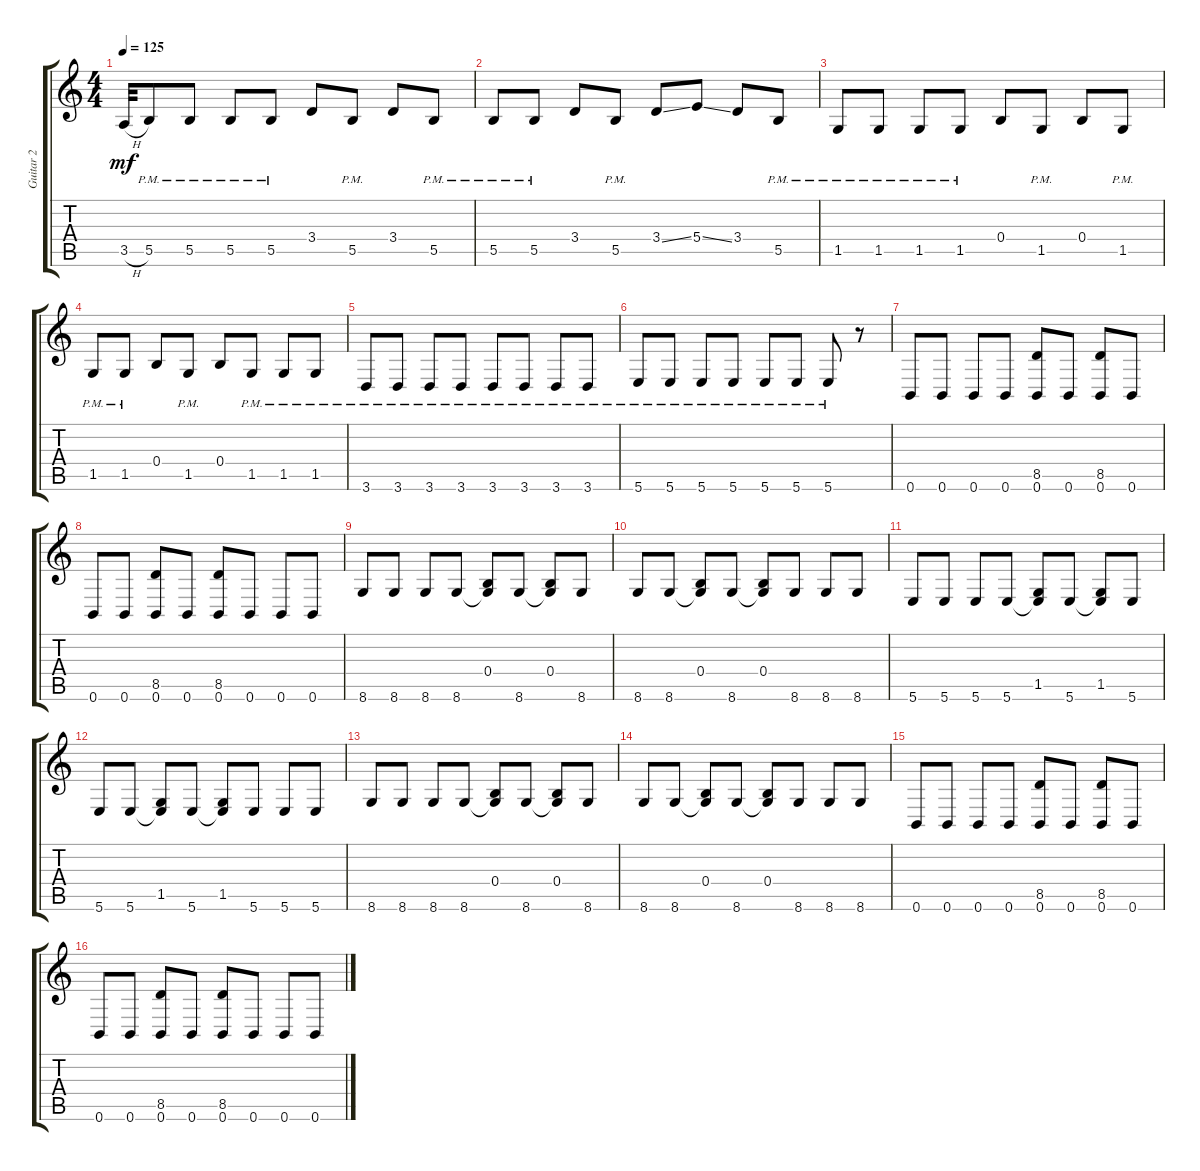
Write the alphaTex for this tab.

\track ("Guitar 2" "Guitar 2") {instrument distortionguitar}
\staff {score tabs}
\tuning (Db4 Ab3 E3 B2 Gb2 B1) {hide}
\ts (4 4)
\tempo 125
\clef g2
\ks c
3.5{h}.32{dy mf} 5.5{pm}.8 5.5{pm}.8 5.5{pm}.8 5.5{pm}.8 3.4.8 5.5{pm}.8 3.4.8 5.5{pm}.8 |
5.5{pm}.8 5.5{pm}.8 3.4.8 5.5{pm}.8 3.4{ss}.8 5.4{ss}.8 3.4.8 5.5{pm}.8 |
1.5{pm}.8 1.5{pm}.8 1.5{pm}.8 1.5{pm}.8 0.4.8 1.5{pm}.8 0.4.8 1.5{pm}.8 |
1.5{pm}.8 1.5{pm}.8 0.4.8 1.5{pm}.8 0.4.8 1.5{pm}.8 1.5{pm}.8 1.5{pm}.8 |
3.6{pm}.8 3.6{pm}.8 3.6{pm}.8 3.6{pm}.8 3.6{pm}.8 3.6{pm}.8 3.6{pm}.8 3.6{pm}.8 |
5.6{pm}.8 5.6{pm}.8 5.6{pm}.8 5.6{pm}.8 5.6{pm}.8 5.6{pm}.8 5.6{pm}.8 r.8 |
0.6.8 0.6.8 0.6.8 0.6.8 (8.5 0.6).8 0.6.8 (8.5 0.6).8 0.6.8 |
0.6.8 0.6.8 (8.5 0.6).8 0.6.8 (8.5 0.6).8 0.6.8 0.6.8 0.6.8 |
8.6.8 8.6.8 8.6.8 8.6.8 (0.4 8.6{t}).8 8.6.8 (0.4 8.6{t}).8 8.6.8 |
8.6.8 8.6.8 (0.4 8.6{t}).8 8.6.8 (0.4 8.6{t}).8 8.6.8 8.6.8 8.6.8 |
5.6.8 5.6.8 5.6.8 5.6.8 (1.5 5.6{t}).8 5.6.8 (1.5 5.6{t}).8 5.6.8 |
5.6.8 5.6.8 (1.5 5.6{t}).8 5.6.8 (1.5 5.6{t}).8 5.6.8 5.6.8 5.6.8 |
8.6.8 8.6.8 8.6.8 8.6.8 (0.4 8.6{t}).8 8.6.8 (0.4 8.6{t}).8 8.6.8 |
8.6.8 8.6.8 (0.4 8.6{t}).8 8.6.8 (0.4 8.6{t}).8 8.6.8 8.6.8 8.6.8 |
0.6.8 0.6.8 0.6.8 0.6.8 (8.5 0.6).8 0.6.8 (8.5 0.6).8 0.6.8 |
0.6.8 0.6.8 (8.5 0.6).8 0.6.8 (8.5 0.6).8 0.6.8 0.6.8 0.6.8
